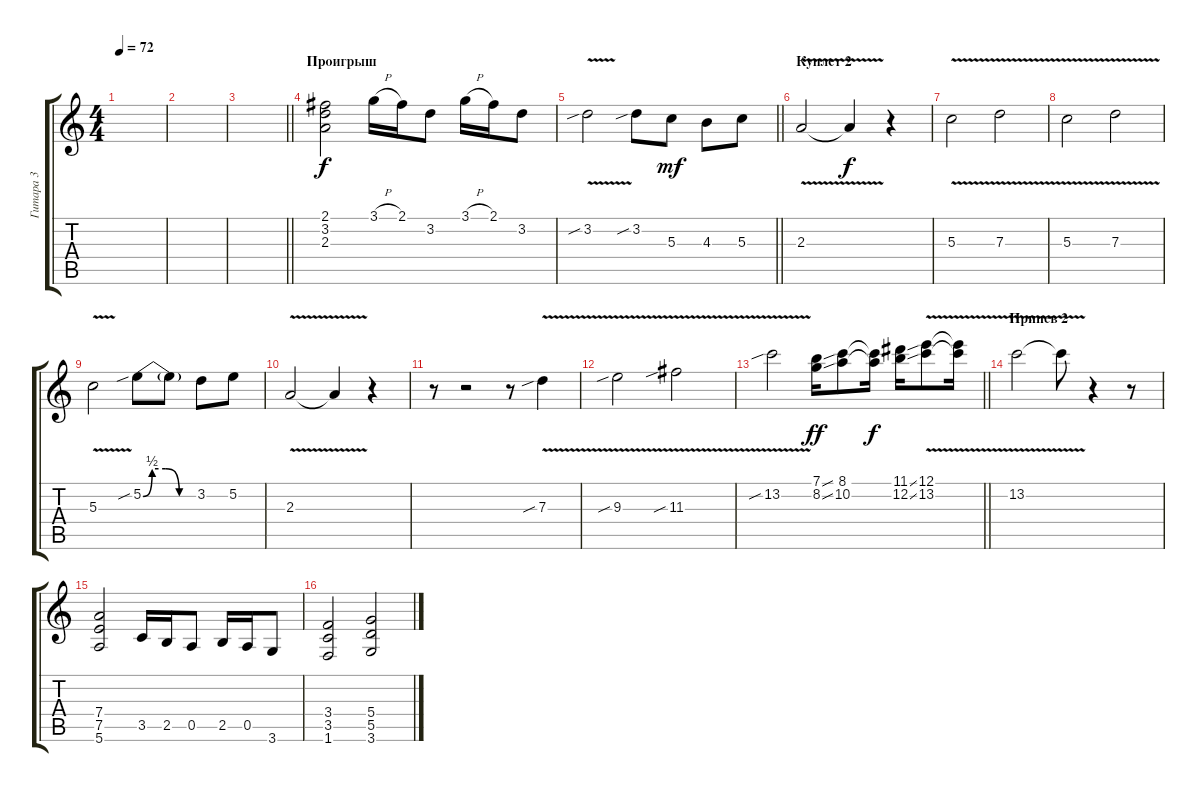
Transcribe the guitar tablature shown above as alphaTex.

\track ("Гитара 3" "Гитара 3") {instrument distortionguitar}
\staff {score tabs}
\tuning (E4 B3 G3 D3 A2 E2) {hide}
\ts (4 4)
\tempo 72
\clef g2
\ks c
|
|
\barLineRight lightlight
|
\section ("" "Проигрыш")
(2.1 3.2 2.3).2 3.1{h}.16 2.1.16 3.2.8 3.1{h}.16 2.1.16 3.2.8 |
\barLineRight lightlight
3.2{v sib}.2 3.2{sib}.8 5.3.8{dy mf} 4.3.8 5.3.8 |
\section ("" "Куплет 2")
2.3{v}.2 2.3{t}.4{dy f} r.4 |
5.3{v}.2 7.3{v}.2 |
5.3{v}.2 7.3{v}.2 |
5.3{v}.2 5.2{be (custom 0 0 10 2 25 2 40 0 60 0) sib}.8 5.2{t}.8 3.2.8 5.2.8 |
2.3{v}.2 2.3{t}.4 r.4 |
r.8 r.2 r.8 7.3{v sib}.4 |
9.3{v sib}.2 11.3{v sib}.2 |
\barLineRight lightlight
13.2{v sib}.2 (7.1{ss} 8.2{ss}).16{dy ff} (8.1 10.2).8 (8.1{t} 10.2{t}).16{dy f} (11.1{ss} 12.2{ss}).16 (12.1{v} 13.2{v}).8 (12.1{t} 13.2{t}).16 |
\section ("" "Припев 2")
13.2{v}.2 13.2{t}.8 r.4 r.8 |
(7.4 7.5 5.6).2 3.5.16 2.5.16 0.5.8 2.5.16 0.5.16 3.6.8 |
(3.4 3.5 1.6).2 (5.4 5.5 3.6).2
